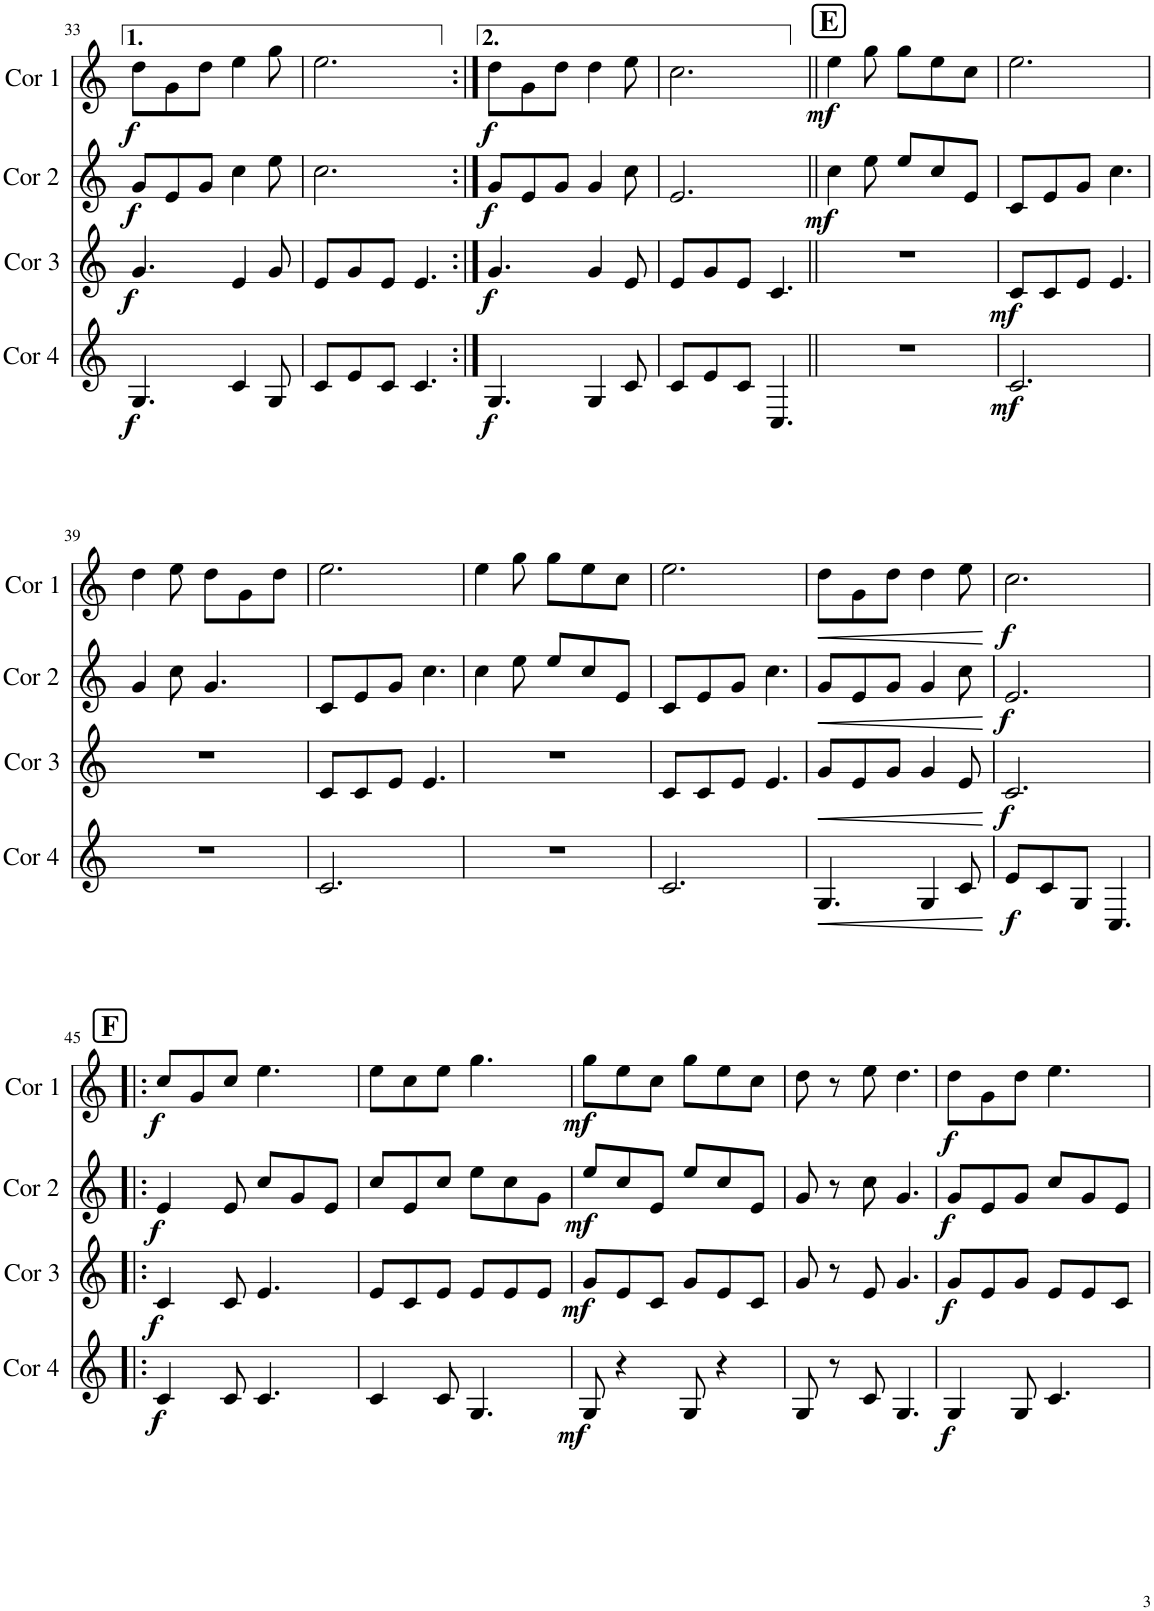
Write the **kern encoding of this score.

**kern	**dynam	**kern	**dynam	**kern	**dynam	**kern	**dynam
*part4	*part4	*part3	*part3	*part2	*part2	*part1	*part1
*staff4	*staff4	*staff3	*staff3	*staff2	*staff2	*staff1	*staff1
*I"Cor 4	*	*I"Cor 3	*	*I"Cor 2	*	*I"Cor 1	*
*I'Cor 4	*	*I'Cor 3	*	*I'Cor 2	*	*I'Cor 1	*
!!LO:PB:g=z
*clefG2	*	*clefG2	*	*clefG2	*	*clefG2	*
*Trd4c7	*	*Trd4c7	*	*Trd4c7	*	*Trd4c7	*
*k[]	*	*k[]	*	*k[]	*	*k[]	*
*M6/8	*	*M6/8	*	*M6/8	*	*M6/8	*
=33	=33	=33	=33	=33	=33	=33	=33
!	!LO:DY:b	!	!LO:DY:b	!	!LO:DY:b	!	!LO:DY:b
4.G/	f	4.g/	f	8g/L	f	8dd\L	f
.	.	.	.	8e/	.	8g\	.
.	.	.	.	8g/J	.	8dd\J	.
4c/	.	4e/	.	4cc\	.	4ee\	.
8G/	.	8g/	.	8ee\	.	8gg\	.
=34	=34	=34	=34	=34	=34	=34	=34
8c/L	.	8e/L	.	2.cc\	.	2.ee\	.
8e/	.	8g/	.	.	.	.	.
8c/J	.	8e/J	.	.	.	.	.
4.c/	.	4.e/	.	.	.	.	.
=35:|!	=35:|!	=35:|!	=35:|!	=35:|!	=35:|!	=35:|!	=35:|!
!	!LO:DY:b	!	!LO:DY:b	!	!LO:DY:b	!	!LO:DY:b
4.G/	f	4.g/	f	8g/L	f	8dd\L	f
.	.	.	.	8e/	.	8g\	.
.	.	.	.	8g/J	.	8dd\J	.
4G/	.	4g/	.	4g/	.	4dd\	.
8c/	.	8e/	.	8cc\	.	8ee\	.
=36	=36	=36	=36	=36	=36	=36	=36
8c/L	.	8e/L	.	2.e/	.	2.cc\	.
8e/	.	8g/	.	.	.	.	.
8c/J	.	8e/J	.	.	.	.	.
4.C/	.	4.c/	.	.	.	.	.
!!LO:REH:place=s1:a:B:cj:fs=14:t=E
=37||	=37||	=37||	=37||	=37||	=37||	=37||	=37||
!	!	!	!	!	!LO:DY:b	!	!LO:DY:b
2.r	.	2.r	.	4cc\	mf	4ee\	mf
.	.	.	.	8ee\	.	8gg\	.
.	.	.	.	8ee/L	.	8gg\L	.
.	.	.	.	8cc/	.	8ee\	.
.	.	.	.	8e/J	.	8cc\J	.
=38	=38	=38	=38	=38	=38	=38	=38
!	!LO:DY:b	!	!LO:DY:b	!	!	!	!
2.c/	mf	8c/L	mf	8c/L	.	2.ee\	.
.	.	8c/	.	8e/	.	.	.
.	.	8e/J	.	8g/J	.	.	.
.	.	4.e/	.	4.cc\	.	.	.
!!LO:LB:g=z
=39	=39	=39	=39	=39	=39	=39	=39
2.r	.	2.r	.	4g/	.	4dd\	.
.	.	.	.	8cc\	.	8ee\	.
.	.	.	.	4.g/	.	8dd\L	.
.	.	.	.	.	.	8g\	.
.	.	.	.	.	.	8dd\J	.
=40	=40	=40	=40	=40	=40	=40	=40
2.c/	.	8c/L	.	8c/L	.	2.ee\	.
.	.	8c/	.	8e/	.	.	.
.	.	8e/J	.	8g/J	.	.	.
.	.	4.e/	.	4.cc\	.	.	.
=41	=41	=41	=41	=41	=41	=41	=41
2.r	.	2.r	.	4cc\	.	4ee\	.
.	.	.	.	8ee\	.	8gg\	.
.	.	.	.	8ee/L	.	8gg\L	.
.	.	.	.	8cc/	.	8ee\	.
.	.	.	.	8e/J	.	8cc\J	.
=42	=42	=42	=42	=42	=42	=42	=42
2.c/	.	8c/L	.	8c/L	.	2.ee\	.
.	.	8c/	.	8e/	.	.	.
.	.	8e/J	.	8g/J	.	.	.
.	.	4.e/	.	4.cc\	.	.	.
=43	=43	=43	=43	=43	=43	=43	=43
!	!LO:HP:b	!	!LO:HP:b	!	!LO:HP:b	!	!LO:HP:b
4.G/	<	8g/L	<	8g/L	<	8dd\L	<
.	.	8e/	.	8e/	.	8g\	.
.	.	8g/J	.	8g/J	.	8dd\J	.
4G/	.	4g/	.	4g/	.	4dd\	.
8c/	.	8e/	.	8cc\	.	8ee\	.
.	[	.	[	.	[	.	[
=44	=44	=44	=44	=44	=44	=44	=44
!	!LO:DY:b	!	!LO:DY:b	!	!LO:DY:b	!	!LO:DY:b
8e/L	f	2.c/	f	2.e/	f	2.cc\	f
8c/	.	.	.	.	.	.	.
8G/J	.	.	.	.	.	.	.
4.C/	.	.	.	.	.	.	.
!!LO:LB:g=z
!!LO:REH:place=s1:a:B:cj:fs=14:t=F
=45!|:	=45!|:	=45!|:	=45!|:	=45!|:	=45!|:	=45!|:	=45!|:
!	!LO:DY:b	!	!LO:DY:b	!	!LO:DY:b	!	!LO:DY:b
4c/	f	4c/	f	4e/	f	8cc/L	f
.	.	.	.	.	.	8g/	.
8c/	.	8c/	.	8e/	.	8cc/J	.
4.c/	.	4.e/	.	8cc/L	.	4.ee\	.
.	.	.	.	8g/	.	.	.
.	.	.	.	8e/J	.	.	.
=46	=46	=46	=46	=46	=46	=46	=46
4c/	.	8e/L	.	8cc/L	.	8ee\L	.
.	.	8c/	.	8e/	.	8cc\	.
8c/	.	8e/J	.	8cc/J	.	8ee\J	.
4.G/	.	8e/L	.	8ee\L	.	4.gg\	.
.	.	8e/	.	8cc\	.	.	.
.	.	8e/J	.	8g\J	.	.	.
=47	=47	=47	=47	=47	=47	=47	=47
!	!LO:DY:b	!	!LO:DY:b	!	!LO:DY:b	!	!LO:DY:b
8G/	mf	8g/L	mf	8ee/L	mf	8gg\L	mf
4r	.	8e/	.	8cc/	.	8ee\	.
.	.	8c/J	.	8e/J	.	8cc\J	.
8G/	.	8g/L	.	8ee/L	.	8gg\L	.
4r	.	8e/	.	8cc/	.	8ee\	.
.	.	8c/J	.	8e/J	.	8cc\J	.
=48	=48	=48	=48	=48	=48	=48	=48
8G/	.	8g/	.	8g/	.	8dd\	.
8r	.	8r	.	8r	.	8r	.
8c/	.	8e/	.	8cc\	.	8ee\	.
4.G/	.	4.g/	.	4.g/	.	4.dd\	.
=49	=49	=49	=49	=49	=49	=49	=49
!	!LO:DY:b	!	!LO:DY:b	!	!LO:DY:b	!	!LO:DY:b
4G/	f	8g/L	f	8g/L	f	8dd\L	f
.	.	8e/	.	8e/	.	8g\	.
8G/	.	8g/J	.	8g/J	.	8dd\J	.
4.c/	.	8e/L	.	8cc/L	.	4.ee\	.
.	.	8e/	.	8g/	.	.	.
.	.	8c/J	.	8e/J	.	.	.
=	=	=	=	=	=	=	=
*-	*-	*-	*-	*-	*-	*-	*-
